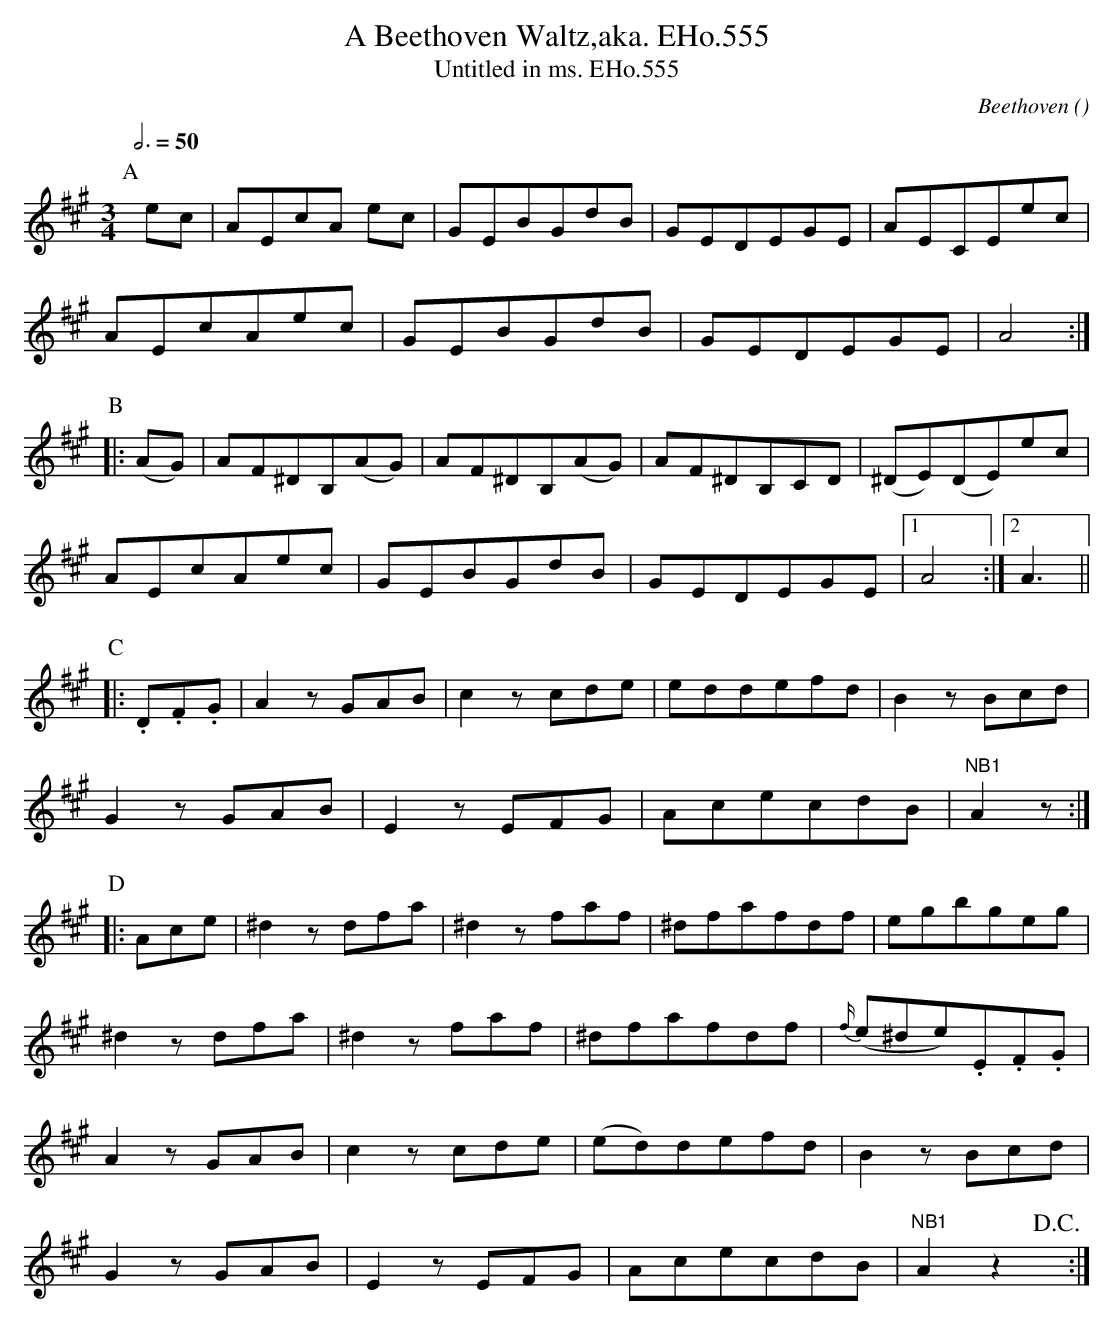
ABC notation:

X:1
T:Beethoven Waltz,aka. EHo.555, A
T:Untitled in ms. EHo.555
M:3/4
L:1/8
Q:3/4=50
C:Beethoven
O:
K:A
P:A
yec | AEcA ec | GEBGdB | GEDEGE | AECEec |
AEcAec | GEBGdB | GEDEGE | A4 :|
P:B
|: (AG) | AF^DB,(AG) | AF^DB,(AG) | AF^DB,CD | (^DE)(DE)ec |
AEcAec | GEBGdB | GEDEGE | [1A4 :| [2A3||
P:C
|: .D.F.G | A2z GAB | c2z cde | eddefd | B2z Bcd |
G2z GAB | E2z EFG | AcecdB | "NB1"A2z :|
P:D
|: Ace | ^d2z dfa | ^d2z faf | ^dfafdf | egbgeg |
^d2z dfa | ^d2z faf | ^dfafdf | {f/}(e^de).E.F.G |
A2z GAB | c2z cde | (ed)defd | B2z Bcd |
G2z GAB | E2z EFG | AcecdB | "NB1"A2z2!D.C.!y :|
